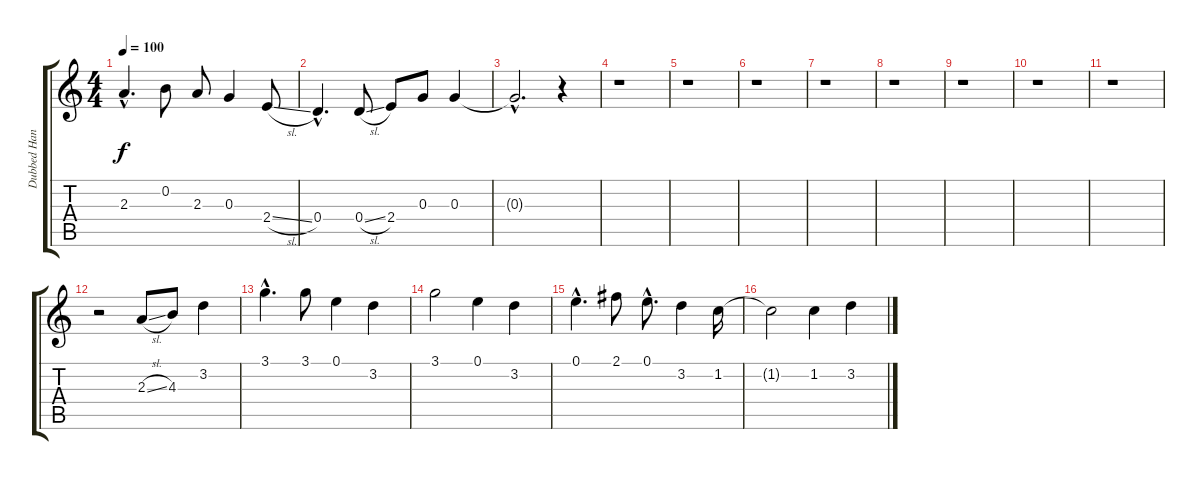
\track ("Dubbed Hank's Vocal" "Dubbed Han") {instrument acousticguitarnylon}
\staff {score tabs}
\tuning (E4 B3 G3 D3 A2 E2) {hide}
\ts (4 4)
\tempo 100
\clef g2
\ks c
2.3{hac}.4{d dy f} 0.2.8 2.3.8 0.3.4 2.4{sl}.8 |
0.4{hac}.4{d} 0.4{sl}.8 2.4.8 0.3.8 0.3.4 |
0.3{hac t}.2{d} r.4 |
r.1 |
r.1 |
r.1 |
r.1 |
r.1 |
r.1 |
r.1 |
r.1 |
r.2 2.3{sl}.8{volume 12} 4.3.8 3.2.4 |
3.1{hac}.4{d} 3.1.8 0.1.4 3.2.4 |
3.1.2 0.1.4 3.2.4 |
0.1{hac}.4{d} 2.1.8 0.1{hac}.8{d} 3.2.4 1.2.16 |
1.2{t}.2 1.2.4 3.2.4
